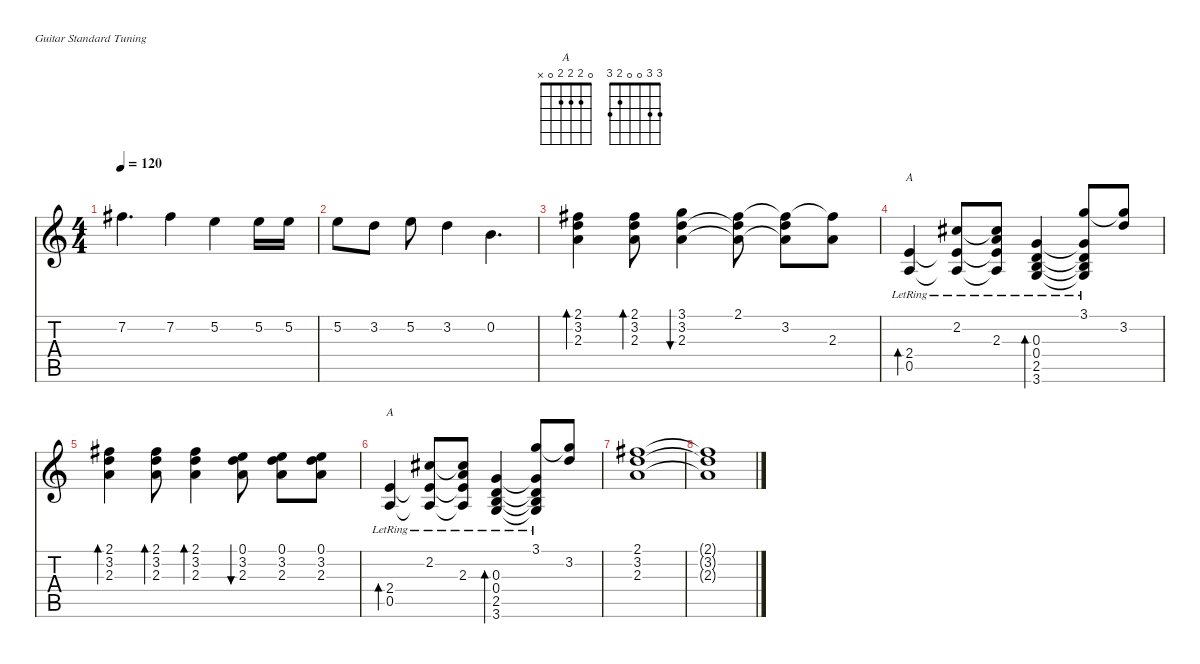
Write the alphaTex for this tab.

\defaultSystemsLayout 4
\hideDynamics
\bracketExtendMode nobrackets
\singleTrackTrackNamePolicy hidden
\multiTrackTrackNamePolicy hidden
\otherSystemsTrackNameOrientation horizontal
\track ("Guitar 3" "od.guit.") {instrument overdrivenguitar}
\staff {score tabs}
\tuning (E4 B3 G3 D3 A2 E2)
\chord ("A" 0 2 2 2 0 x)
\chord ("" 3 3 0 0 2 3)
\ts (4 4)
\tempo 120
\clef g2
\ks c
7.2{acc #}.4{d dy f beam Down} 7.2{acc #}.4{beam Down} 5.2.4{beam Down} 5.2.16{beam Down} 5.2.16{beam Down} |
5.2.8{beam Down} 3.2.8{beam Down} 5.2.8{beam Down} 3.2.4{beam Down} 0.2.4{d beam Down} |
(2.1{acc #} 3.2 2.3).4{bd 60 beam Down} (2.1{acc #} 3.2 2.3).8{bd 30 beam Down} (3.1 3.2 2.3).4{bu 30 beam Down} (2.1{acc #} 3.2{t} 2.3{t}).8{beam Down} (2.1{t acc #} 3.2 2.3{t}).8{beam Down} (2.1{t acc #} 2.3).8{beam Down} |
(2.4{lr} 0.5{lr}).4{bd 30 ch "A" beam Up} (2.2{acc #} 2.4{lr t} 0.5{lr t}).8{dy ff beam Up} (2.2{t acc #} 2.3 2.4{lr t} 0.5{lr t}).8{dy f beam Up} (0.3{lr} 0.4{lr} 2.5{lr} 3.6{lr}).4{bd 30 ch "" beam Up} (3.1 0.3{lr t} 0.4{lr t} 2.5{lr t} 3.6{lr t}).8{beam Up} (3.1{t} 3.2).8{beam Up} |
(2.1{acc #} 3.2 2.3).4{bd 60 beam Down} (2.1{acc #} 3.2 2.3).8{bd 30 beam Down} (2.1{acc #} 3.2 2.3).4{bd 30 beam Down} (0.1 3.2 2.3).8{bu 30 dy fff beam Down} (0.1 3.2 2.3).8{dy f beam Down} (0.1 3.2 2.3).8{beam Down} |
(2.4{lr} 0.5{lr}).4{bd 30 ch "A" beam Up} (2.2{acc #} 2.4{lr t} 0.5{lr t}).8{dy ff beam Up} (2.2{t acc #} 2.3 2.4{lr t} 0.5{lr t}).8{dy f beam Up} (0.3{lr} 0.4{lr} 2.5{lr} 3.6{lr}).4{bd 30 ch "" beam Up} (3.1 0.3{lr t} 0.4{lr t} 2.5{lr t} 3.6{lr t}).8{beam Up} (3.1{t} 3.2).8{beam Up} |
(2.1{acc #} 3.2 2.3).1{beam Down} |
(2.1{t acc #} 3.2{t} 2.3{t}).1{beam Down}
